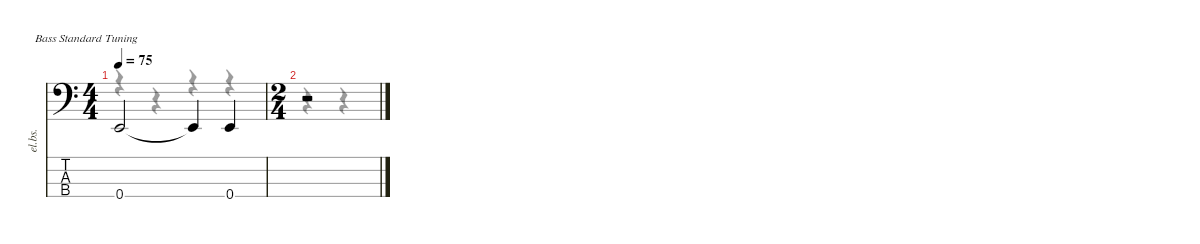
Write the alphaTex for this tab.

\defaultSystemsLayout 4
\hideDynamics
\bracketExtendMode nobrackets
\otherSystemsTrackNameOrientation horizontal
\track ("Cliff Burton" "el.bs.") {instrument electricbassfinger}
\staff {score tabs}
\tuning (G2 D2 A1 E1)
\voice
\ts (4 4)
\tempo 75
\clef f4
\ks c
0.4{t}.2{dy mf beam Up} 0.4{t}.4{dy f beam Up} 0.4.4{beam Up} |
\ts (2 4)
\beaming (8 1 1 1 1)
r.2{beam Up}
\voice
\clef f4
\ottava regular
\simile none
\ks c
r.4{dy mf beam Down} r.4{beam Down} r.4{beam Down} r.4{beam Down} |
r.4{beam Down} r.4{beam Down}
